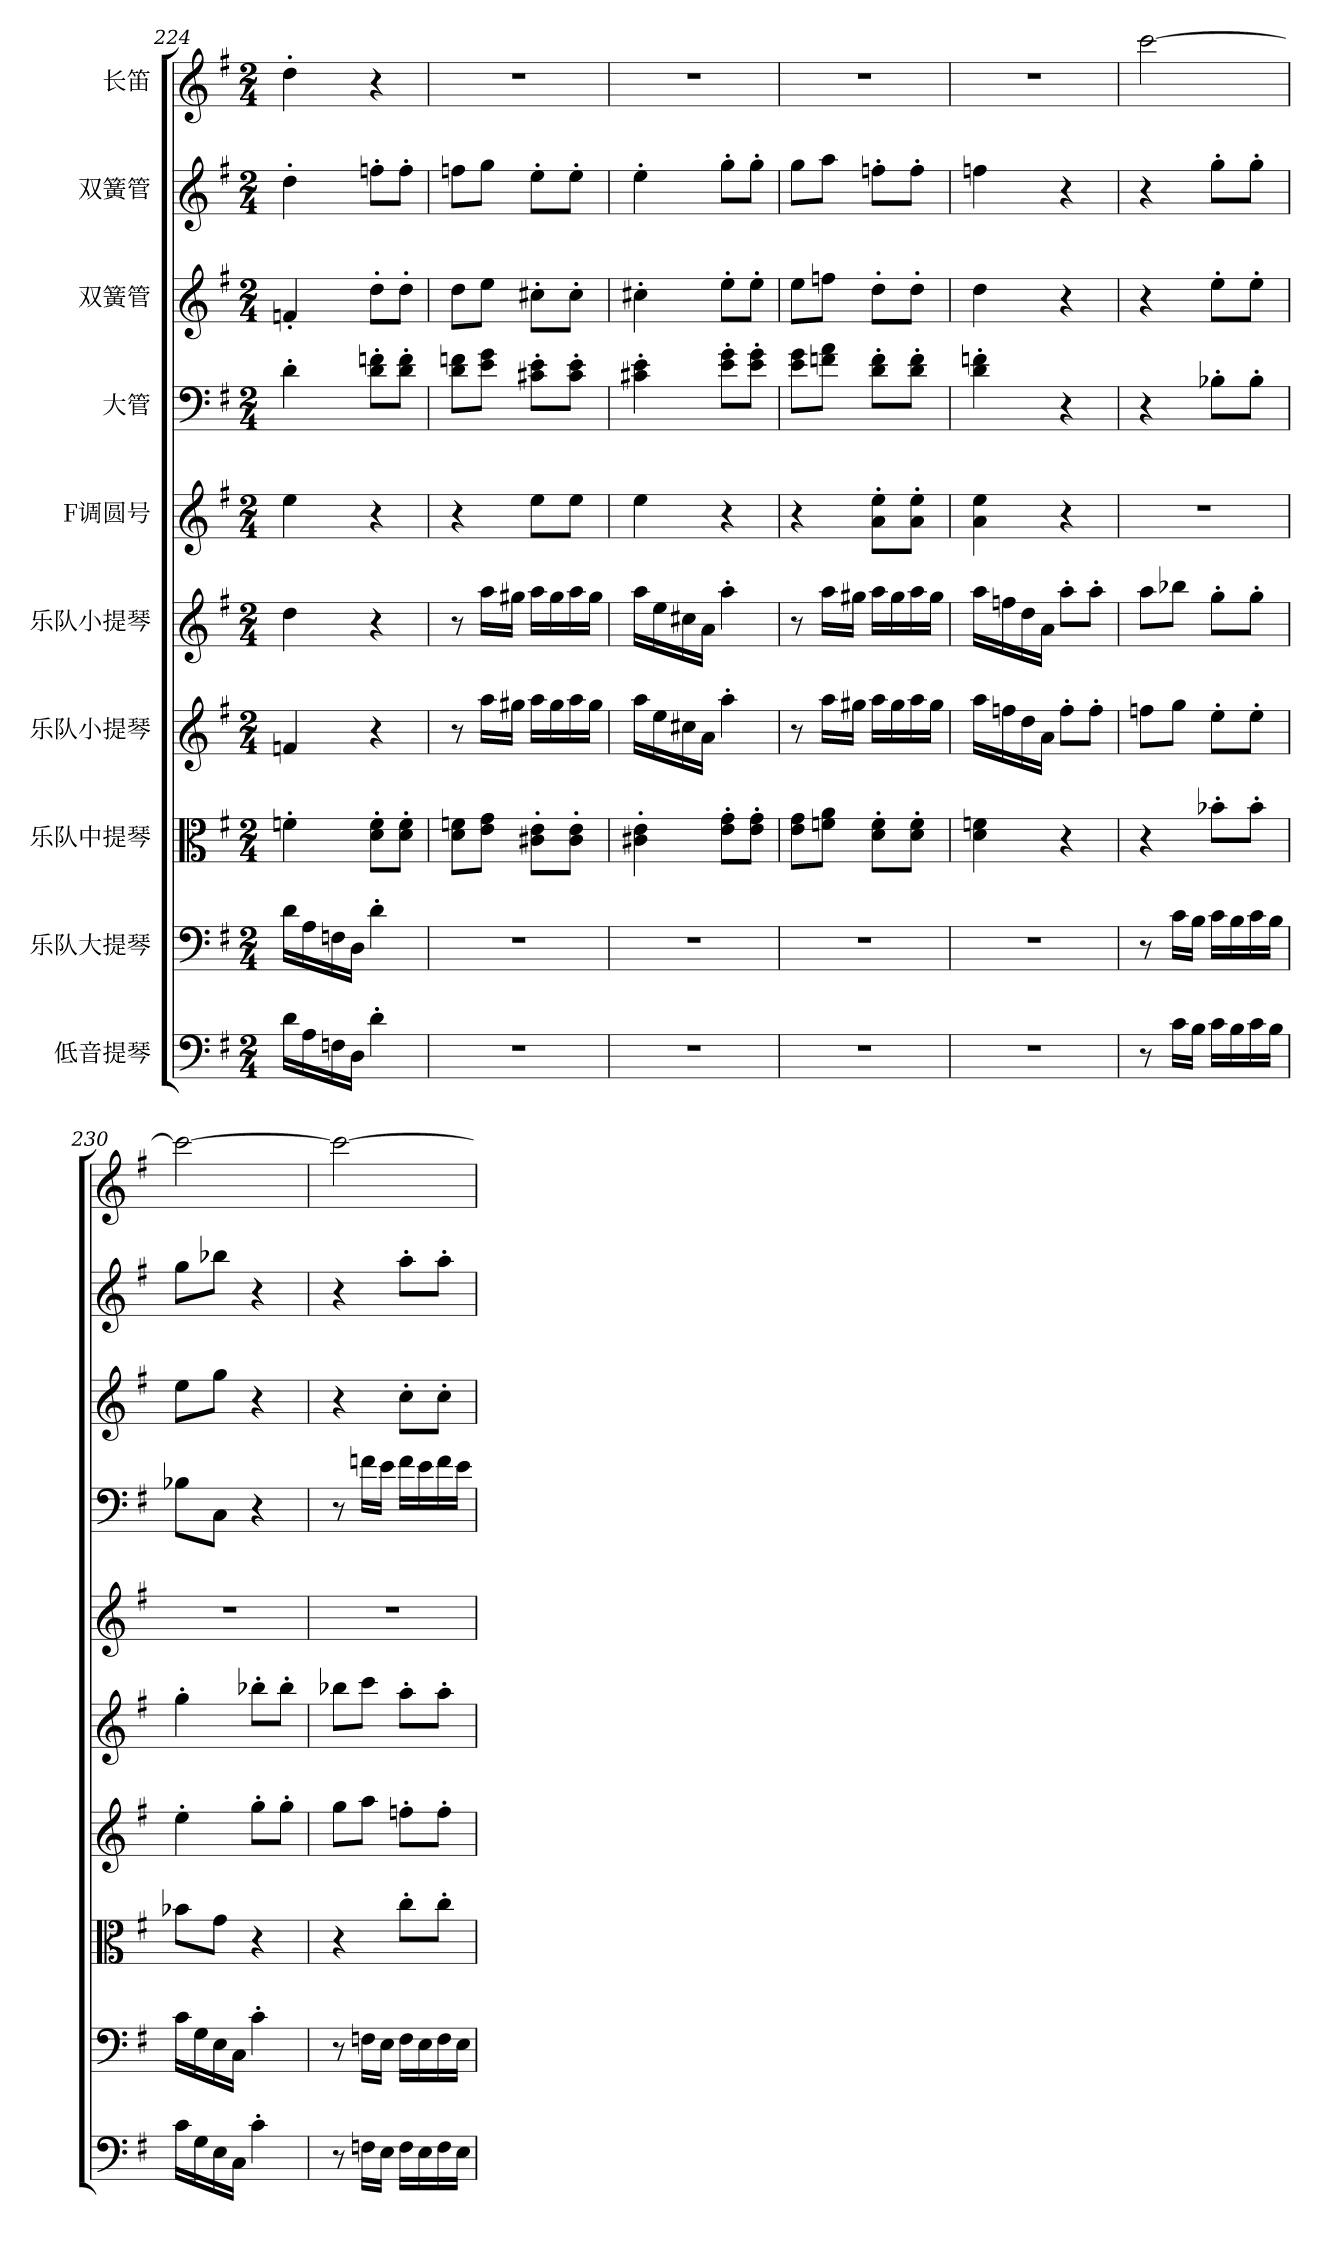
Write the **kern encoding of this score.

**kern	**kern	**kern	**kern	**kern	**kern	**kern	**kern	**kern	**kern
*part10	*part9	*part8	*part7	*part6	*part5	*part4	*part3	*part2	*part1
*staff10	*staff9	*staff8	*staff7	*staff6	*staff5	*staff4	*staff3	*staff2	*staff1
*I"低音提琴	*I"乐队大提琴	*I"乐队中提琴	*I"乐队小提琴	*I"乐队小提琴	*I"F调圆号	*I"大管	*I"双簧管	*I"双簧管	*I"长笛
*clefF4	*clefF4	*clefC3	*clefG2	*clefG2	*clefG2	*clefF4	*clefG2	*clefG2	*clefG2
*ITrd7c12	*	*	*	*	*ITrd4c7	*	*	*	*
*k[f#]	*k[f#]	*k[f#]	*k[f#]	*k[f#]	*k[]	*k[f#]	*k[f#]	*k[f#]	*k[f#]
*M2/4	*M2/4	*M2/4	*M2/4	*M2/4	*M2/4	*M2/4	*M2/4	*M2/4	*M2/4
=224	=224	=224	=224	=224	=224	=224	=224	=224	=224
16D\LL	16d\LL	4fn'\	4fn/	4dd\	4a\	4d'\	4fn'/	4dd'\	4dd'\
16AA\	16A\	.	.	.	.	.	.	.	.
16FFn\	16Fn\	.	.	.	.	.	.	.	.
16DD\JJ	16D\JJ	.	.	.	.	.	.	.	.
4D'\	4d'\	8d\' 8f\'L	4r	4r	4r	8d\' 8fn\'L	8dd'\L	8ffn'\L	4r
.	.	8d\' 8f\'J	.	.	.	8d\' 8f\'J	8dd'\J	8ff'\J	.
=225	=225	=225	=225	=225	=225	=225	=225	=225	=225
2r	2r	8d\ 8fn\L	8r	8r	4r	8d\ 8fn\L	8dd\L	8ffn\L	2r
.	.	8e\ 8g\J	16aa\LL	16aa\LL	.	8e\ 8g\J	8ee\J	8gg\J	.
.	.	.	16gg#X\JJ	16gg#X\JJ	.	.	.	.	.
.	.	8c#X\' 8e\'L	16aa\LL	16aa\LL	8a\L	8c#X\' 8e\'L	8cc#X'\L	8ee'\L	.
.	.	.	16gg#\	16gg#\	.	.	.	.	.
.	.	8c#\' 8e\'J	16aa\	16aa\	8a\J	8c#\' 8e\'J	8cc#'\J	8ee'\J	.
.	.	.	16gg#\JJ	16gg#\JJ	.	.	.	.	.
!!LO:PB:g=z
=226	=226	=226	=226	=226	=226	=226	=226	=226	=226
2r	2r	4c#X\' 4e\'	16aa\LL	16aa\LL	4a\	4c#X\' 4e\'	4cc#X'\	4ee'\	2r
.	.	.	16ee\	16ee\	.	.	.	.	.
.	.	.	16cc#X\	16cc#X\	.	.	.	.	.
.	.	.	16a\JJ	16a\JJ	.	.	.	.	.
.	.	8e\' 8g\'L	4aa'\	4aa'\	4r	8e\' 8g\'L	8ee'\L	8gg'\L	.
.	.	8e\' 8g\'J	.	.	.	8e\' 8g\'J	8ee'\J	8gg'\J	.
=227	=227	=227	=227	=227	=227	=227	=227	=227	=227
2r	2r	8e\ 8g\L	8r	8r	4r	8e\ 8g\L	8ee\L	8gg\L	2r
.	.	8fn\ 8a\J	16aa\LL	16aa\LL	.	8fn\ 8a\J	8ffn\J	8aa\J	.
.	.	.	16gg#X\JJ	16gg#X\JJ	.	.	.	.	.
.	.	8d\' 8f\'L	16aa\LL	16aa\LL	8d\' 8a\'L	8d\' 8f\'L	8dd'\L	8ffn'\L	.
.	.	.	16gg#\	16gg#\	.	.	.	.	.
.	.	8d\' 8f\'J	16aa\	16aa\	8d\' 8a\'J	8d\' 8f\'J	8dd'\J	8ff'\J	.
.	.	.	16gg#\JJ	16gg#\JJ	.	.	.	.	.
=228	=228	=228	=228	=228	=228	=228	=228	=228	=228
2r	2r	4d\ 4fn\	16aa\LL	16aa\LL	4d\ 4a\	4d\' 4fn\'	4dd\	4ffn\	2r
.	.	.	16ffn\	16ffn\	.	.	.	.	.
.	.	.	16dd\	16dd\	.	.	.	.	.
.	.	.	16a\JJ	16a\JJ	.	.	.	.	.
.	.	4r	8ff'\L	8aa'\L	4r	4r	4r	4r	.
.	.	.	8ff'\J	8aa'\J	.	.	.	.	.
=229	=229	=229	=229	=229	=229	=229	=229	=229	=229
8r	8r	4r	8ffn\L	8aa\L	2r	4r	4r	4r	[2ccc\
16C\LL	16c\LL	.	8gg\J	8bb-X\J	.	.	.	.	.
16BB\JJ	16B\JJ	.	.	.	.	.	.	.	.
16C\LL	16c\LL	8b-X'\L	8ee'\L	8gg'\L	.	8B-X'\L	8ee'\L	8gg'\L	.
16BB\	16B\	.	.	.	.	.	.	.	.
16C\	16c\	8b-'\J	8ee'\J	8gg'\J	.	8B-'\J	8ee'\J	8gg'\J	.
16BB\JJ	16B\JJ	.	.	.	.	.	.	.	.
=230	=230	=230	=230	=230	=230	=230	=230	=230	=230
16C\LL	16c\LL	8b-X\L	4ee'\	4gg'\	2r	8B-X\L	8ee\L	8gg\L	2ccc\_
16GG\	16G\	.	.	.	.	.	.	.	.
16EE\	16E\	8g\J	.	.	.	8C\J	8gg\J	8bb-X\J	.
16CC\JJ	16C\JJ	.	.	.	.	.	.	.	.
4C'\	4c'\	4r	8gg'\L	8bb-X'\L	.	4r	4r	4r	.
.	.	.	8gg'\J	8bb-'\J	.	.	.	.	.
!!LO:PB:g=z
=231	=231	=231	=231	=231	=231	=231	=231	=231	=231
8r	8r	4r	8gg\L	8bb-X\L	2r	8r	4r	4r	2ccc\_
16FFn\LL	16Fn\LL	.	8aa\J	8ccc\J	.	16fn\LL	.	.	.
16EE\JJ	16E\JJ	.	.	.	.	16e\JJ	.	.	.
16FF\LL	16F\LL	8cc'\L	8ffn'\L	8aa'\L	.	16f\LL	8cc'\L	8aa'\L	.
16EE\	16E\	.	.	.	.	16e\	.	.	.
16FF\	16F\	8cc'\J	8ff'\J	8aa'\J	.	16f\	8cc'\J	8aa'\J	.
16EE\JJ	16E\JJ	.	.	.	.	16e\JJ	.	.	.
=	=	=	=	=	=	=	=	=	=
*-	*-	*-	*-	*-	*-	*-	*-	*-	*-
